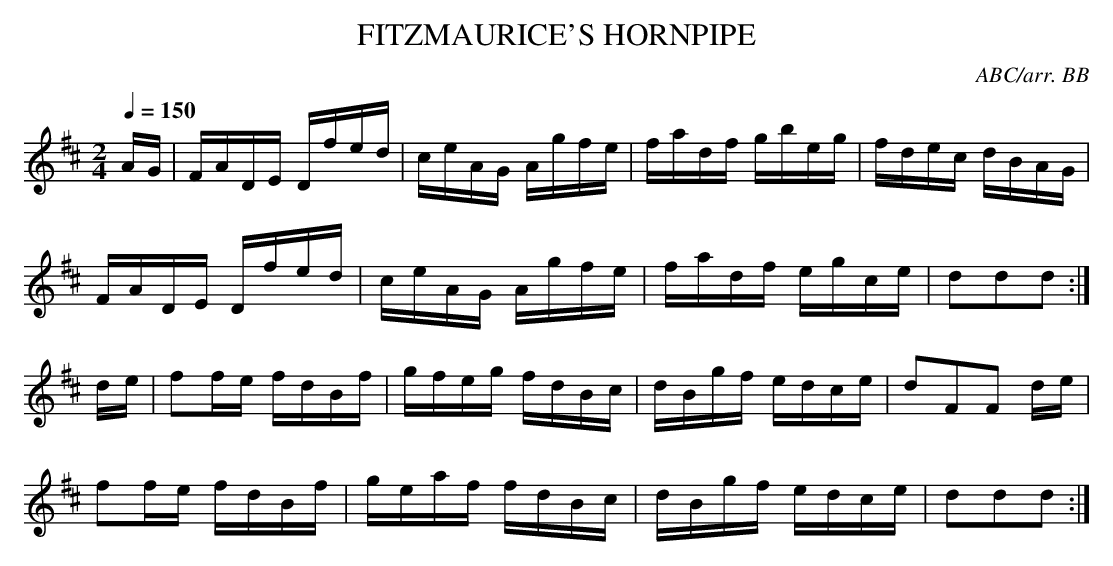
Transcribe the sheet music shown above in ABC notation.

X:1
T:FITZMAURICE'S HORNPIPE
C:ABC/arr. BB
L:1/16
M:2/4
Q:1/4=150
K:D
AG|FADE Dfed|ceAG Agfe|fadf gbeg|fdec dBAG|
FADE Dfed|ceAG Agfe|fadf egce|d2d2d2:|
de|f2fe fdBf|gfeg fdBc|dBgf edce|d2F2F2 de|
f2fe fdBf|geaf fdBc|dBgf edce|d2d2d2:|
